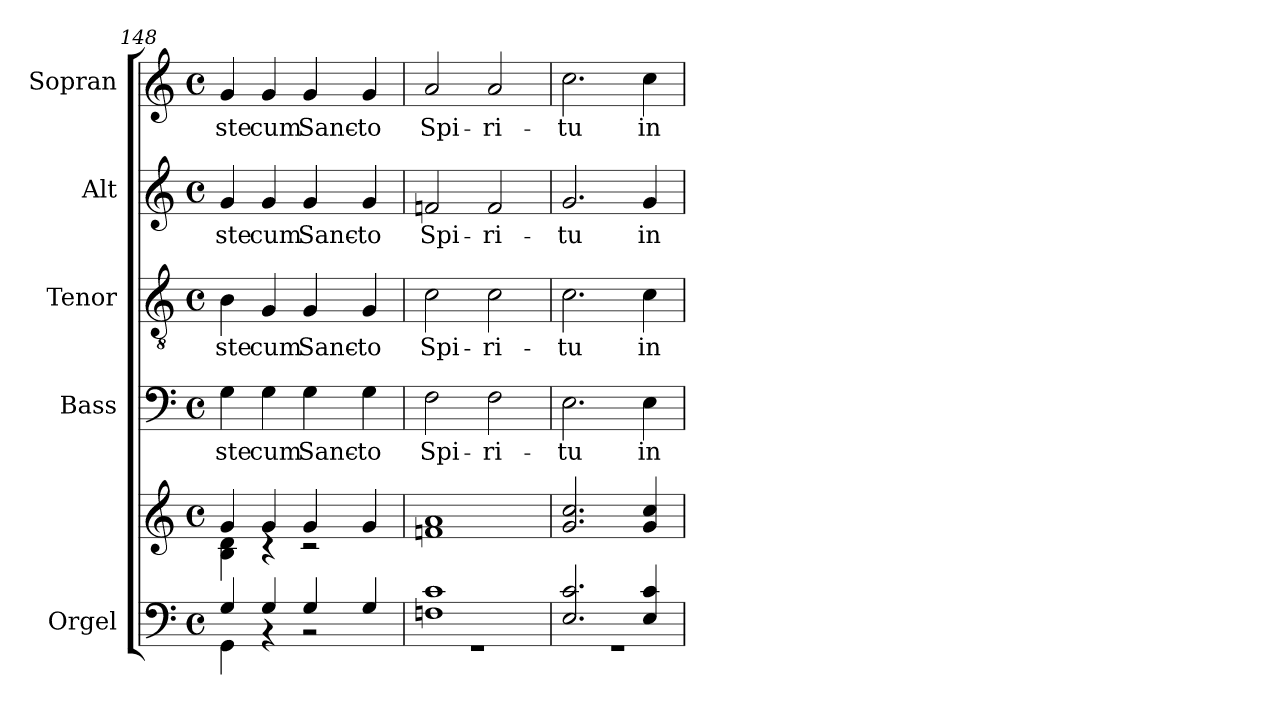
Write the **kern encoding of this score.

**kern	**kern	**kern	**text	**kern	**text	**kern	**text	**kern	**text
*part5	*part5	*part4	*part4	*part3	*part3	*part2	*part2	*part1	*part1
*staff6	*staff5	*staff4	*staff4	*staff3	*staff3	*staff2	*staff2	*staff1	*staff1
*I"Orgel	*	*I"Bass	*	*I"Tenor	*	*I"Alt	*	*I"Sopran	*
*I'Org.	*	*I'B.	*	*I'T.	*	*I'A.	*	*I'S.	*
*clefF4	*clefG2	*clefF4	*	*clefGv2	*	*clefG2	*	*clefG2	*
*k[]	*k[]	*k[]	*	*k[]	*	*k[]	*	*k[]	*
*C:	*C:	*C:	*	*C:	*	*C:	*	*C:	*
*M4/4	*M4/4	*M4/4	*	*M4/4	*	*M4/4	*	*M4/4	*
*met(c)	*met(c)	*met(c)	*	*met(c)	*	*met(c)	*	*met(c)	*
=148	=148	=148	=148	=148	=148	=148	=148	=148	=148
*^	*^	*	*	*	*	*	*	*	*
!	!	!	!	!	!LO:LY:b	!	!LO:LY:b	!	!LO:LY:b	!	!LO:LY:b
4G/	4GG\	4g/	4B\ 4d\	4G\	-ste	4B\	-ste	4g/	-ste	4g/	-ste
!	!	!	!	!	!LO:LY:b	!	!LO:LY:b	!	!LO:LY:b	!	!LO:LY:b
4G/	4rAA	4g/	4rB	4G\	cum	4G/	cum	4g/	cum	4g/	cum
!	!	!	!	!	!LO:LY:b	!	!LO:LY:b	!	!LO:LY:b	!	!LO:LY:b
4G/	2rBB	4g/	2rc	4G\	Sanc-	4G/	Sanc-	4g/	Sanc-	4g/	Sanc-
!	!	!	!	!	!LO:LY:b	!	!LO:LY:b	!	!LO:LY:b	!	!LO:LY:b
4G/	.	4g/	.	4G\	-to	4G/	-to	4g/	-to	4g/	-to
!!LO:PB:g=z
=149	=149	=149	=149	=149	=149	=149	=149	=149	=149	=149	=149
!	!	!	!	!	!LO:LY:b	!	!LO:LY:b	!	!LO:LY:b	!	!LO:LY:b
1Fn 1c	1rGG	1a	1fn	2F\	Spi-	2c\	Spi-	2fn/	Spi-	2a/	Spi-
!	!	!	!	!	!LO:LY:b	!	!LO:LY:b	!	!LO:LY:b	!	!LO:LY:b
.	.	.	.	2F\	-ri-	2c\	-ri-	2f/	-ri-	2a/	-ri-
*	*	*v	*v	*	*	*	*	*	*	*	*
=150	=150	=150	=150	=150	=150	=150	=150	=150	=150	=150
!	!	!	!	!LO:LY:b	!	!LO:LY:b	!	!LO:LY:b	!	!LO:LY:b
2.E/ 2.c/	1rGG	2.g/ 2.cc/	2.E\	-tu	2.c\	-tu	2.g/	-tu	2.cc\	-tu
!	!	!	!	!LO:LY:b	!	!LO:LY:b	!	!LO:LY:b	!	!LO:LY:b
4E/ 4c/	.	4g/ 4cc/	4E\	in	4c\	in	4g/	in	4cc\	in
*v	*v	*	*	*	*	*	*	*	*	*
=	=	=	=	=	=	=	=	=	=
*-	*-	*-	*-	*-	*-	*-	*-	*-	*-
